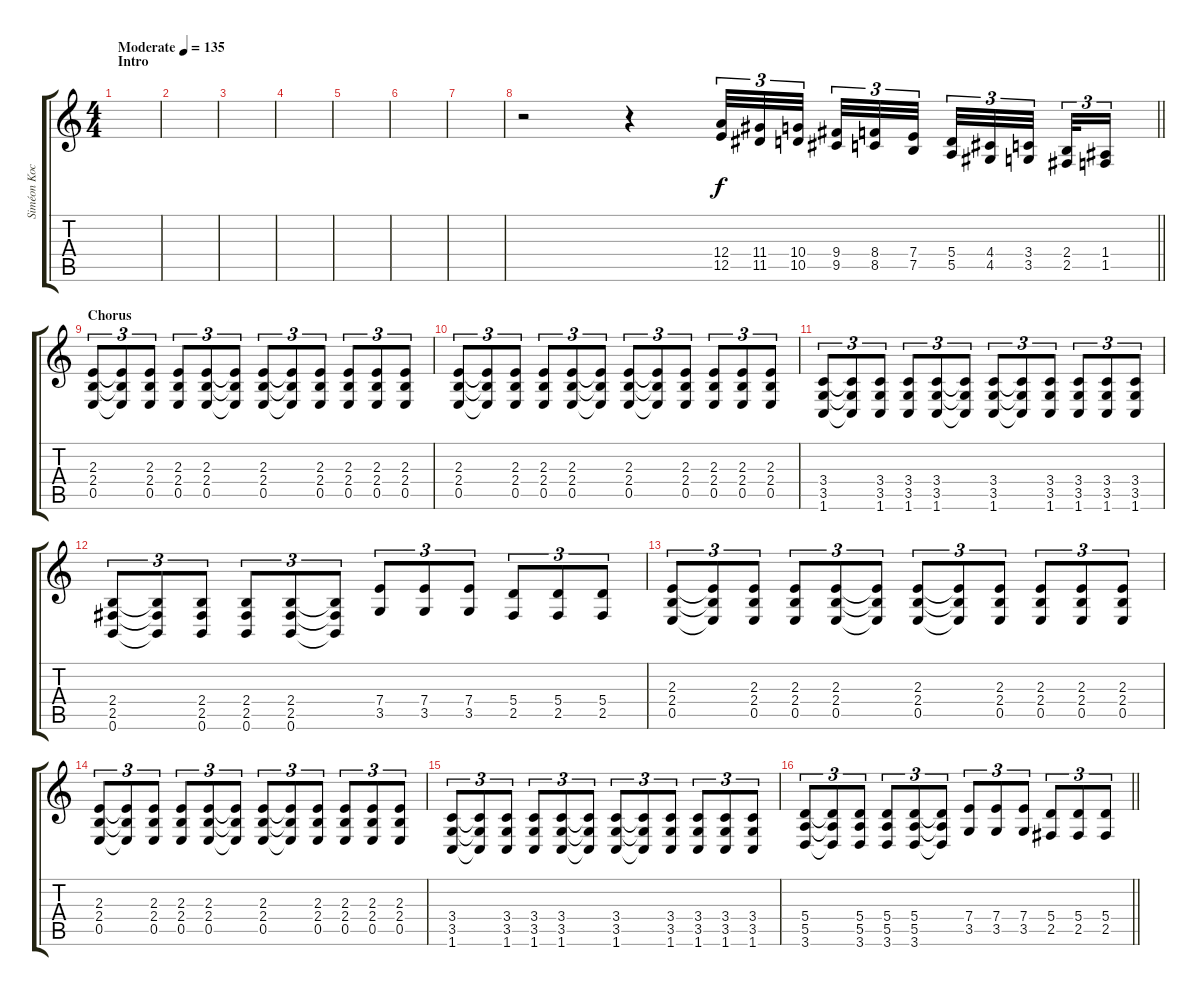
\track ("Siméon Koch" "Siméon Koc") {instrument distortionguitar}
\staff {score tabs}
\tuning (B3 Gb3 D3 A2 E2 B1) {hide}
\ts (4 4)
\section ("" "Intro")
\tempo (135 "Moderate")
\clef g2
\ks c
|
|
|
|
|
|
|
\barLineRight lightlight
r.2 r.4 (12.4 12.5).32{tu (3 2) volume 10 instrument guitarfretnoise} (11.4 11.5).32{tu (3 2)} (10.4 10.5).32{tu (3 2) beam splitsecondary} (9.4 9.5).32{tu (3 2)} (8.4 8.5).32{tu (3 2)} (7.4 7.5).32{tu (3 2) beam splitsecondary} (5.4 5.5).32{tu (3 2)} (4.4 4.5).32{tu (3 2)} (3.4 3.5).32{tu (3 2) beam splitsecondary} (2.4 2.5).32{tu (3 2)} (1.4 1.5).16{tu (3 2)} |
\section ("" "Chorus")
(2.3 2.4 0.5).8{tu (3 2) volume 15 instrument distortionguitar} (2.3{t} 2.4{t} 0.5{t}).8{tu (3 2)} (2.3 2.4 0.5).8{tu (3 2)} (2.3 2.4 0.5).8{tu (3 2)} (2.3 2.4 0.5).8{tu (3 2)} (2.3{t} 2.4{t} 0.5{t}).8{tu (3 2)} (2.3 2.4 0.5).8{tu (3 2)} (2.3{t} 2.4{t} 0.5{t}).8{tu (3 2)} (2.3 2.4 0.5).8{tu (3 2)} (2.3 2.4 0.5).8{tu (3 2)} (2.3 2.4 0.5).8{tu (3 2)} (2.3 2.4 0.5).8{tu (3 2)} |
(2.3 2.4 0.5).8{tu (3 2)} (2.3{t} 2.4{t} 0.5{t}).8{tu (3 2)} (2.3 2.4 0.5).8{tu (3 2)} (2.3 2.4 0.5).8{tu (3 2)} (2.3 2.4 0.5).8{tu (3 2)} (2.3{t} 2.4{t} 0.5{t}).8{tu (3 2)} (2.3 2.4 0.5).8{tu (3 2)} (2.3{t} 2.4{t} 0.5{t}).8{tu (3 2)} (2.3 2.4 0.5).8{tu (3 2)} (2.3 2.4 0.5).8{tu (3 2)} (2.3 2.4 0.5).8{tu (3 2)} (2.3 2.4 0.5).8{tu (3 2)} |
(3.4 3.5 1.6).8{tu (3 2)} (3.4{t} 3.5{t} 1.6{t}).8{tu (3 2)} (3.4 3.5 1.6).8{tu (3 2)} (3.4 3.5 1.6).8{tu (3 2)} (3.4 3.5 1.6).8{tu (3 2)} (3.4{t} 3.5{t} 1.6{t}).8{tu (3 2)} (3.4 3.5 1.6).8{tu (3 2)} (3.4{t} 3.5{t} 1.6{t}).8{tu (3 2)} (3.4 3.5 1.6).8{tu (3 2)} (3.4 3.5 1.6).8{tu (3 2)} (3.4 3.5 1.6).8{tu (3 2)} (3.4 3.5 1.6).8{tu (3 2)} |
(2.4 2.5 0.6).8{tu (3 2)} (2.4{t} 2.5{t} 0.6{t}).8{tu (3 2)} (2.4 2.5 0.6).8{tu (3 2)} (2.4 2.5 0.6).8{tu (3 2)} (2.4 2.5 0.6).8{tu (3 2)} (2.4{t} 2.5{t} 0.6{t}).8{tu (3 2)} (7.4 3.5).8{tu (3 2)} (7.4 3.5).8{tu (3 2)} (7.4 3.5).8{tu (3 2)} (5.4 2.5).8{tu (3 2)} (5.4 2.5).8{tu (3 2)} (5.4 2.5).8{tu (3 2)} |
(2.3 2.4 0.5).8{tu (3 2)} (2.3{t} 2.4{t} 0.5{t}).8{tu (3 2)} (2.3 2.4 0.5).8{tu (3 2)} (2.3 2.4 0.5).8{tu (3 2)} (2.3 2.4 0.5).8{tu (3 2)} (2.3{t} 2.4{t} 0.5{t}).8{tu (3 2)} (2.3 2.4 0.5).8{tu (3 2)} (2.3{t} 2.4{t} 0.5{t}).8{tu (3 2)} (2.3 2.4 0.5).8{tu (3 2)} (2.3 2.4 0.5).8{tu (3 2)} (2.3 2.4 0.5).8{tu (3 2)} (2.3 2.4 0.5).8{tu (3 2)} |
(2.3 2.4 0.5).8{tu (3 2)} (2.3{t} 2.4{t} 0.5{t}).8{tu (3 2)} (2.3 2.4 0.5).8{tu (3 2)} (2.3 2.4 0.5).8{tu (3 2)} (2.3 2.4 0.5).8{tu (3 2)} (2.3{t} 2.4{t} 0.5{t}).8{tu (3 2)} (2.3 2.4 0.5).8{tu (3 2)} (2.3{t} 2.4{t} 0.5{t}).8{tu (3 2)} (2.3 2.4 0.5).8{tu (3 2)} (2.3 2.4 0.5).8{tu (3 2)} (2.3 2.4 0.5).8{tu (3 2)} (2.3 2.4 0.5).8{tu (3 2)} |
(3.4 3.5 1.6).8{tu (3 2)} (3.4{t} 3.5{t} 1.6{t}).8{tu (3 2)} (3.4 3.5 1.6).8{tu (3 2)} (3.4 3.5 1.6).8{tu (3 2)} (3.4 3.5 1.6).8{tu (3 2)} (3.4{t} 3.5{t} 1.6{t}).8{tu (3 2)} (3.4 3.5 1.6).8{tu (3 2)} (3.4{t} 3.5{t} 1.6{t}).8{tu (3 2)} (3.4 3.5 1.6).8{tu (3 2)} (3.4 3.5 1.6).8{tu (3 2)} (3.4 3.5 1.6).8{tu (3 2)} (3.4 3.5 1.6).8{tu (3 2)} |
\barLineRight lightlight
(5.4 5.5 3.6).8{tu (3 2)} (5.4{t} 5.5{t} 3.6{t}).8{tu (3 2)} (5.4 5.5 3.6).8{tu (3 2)} (5.4 5.5 3.6).8{tu (3 2)} (5.4 5.5 3.6).8{tu (3 2)} (5.4{t} 5.5{t} 3.6{t}).8{tu (3 2)} (7.4 3.5).8{tu (3 2)} (7.4 3.5).8{tu (3 2)} (7.4 3.5).8{tu (3 2)} (5.4 2.5).8{tu (3 2)} (5.4 2.5).8{tu (3 2)} (5.4 2.5).8{tu (3 2)}
